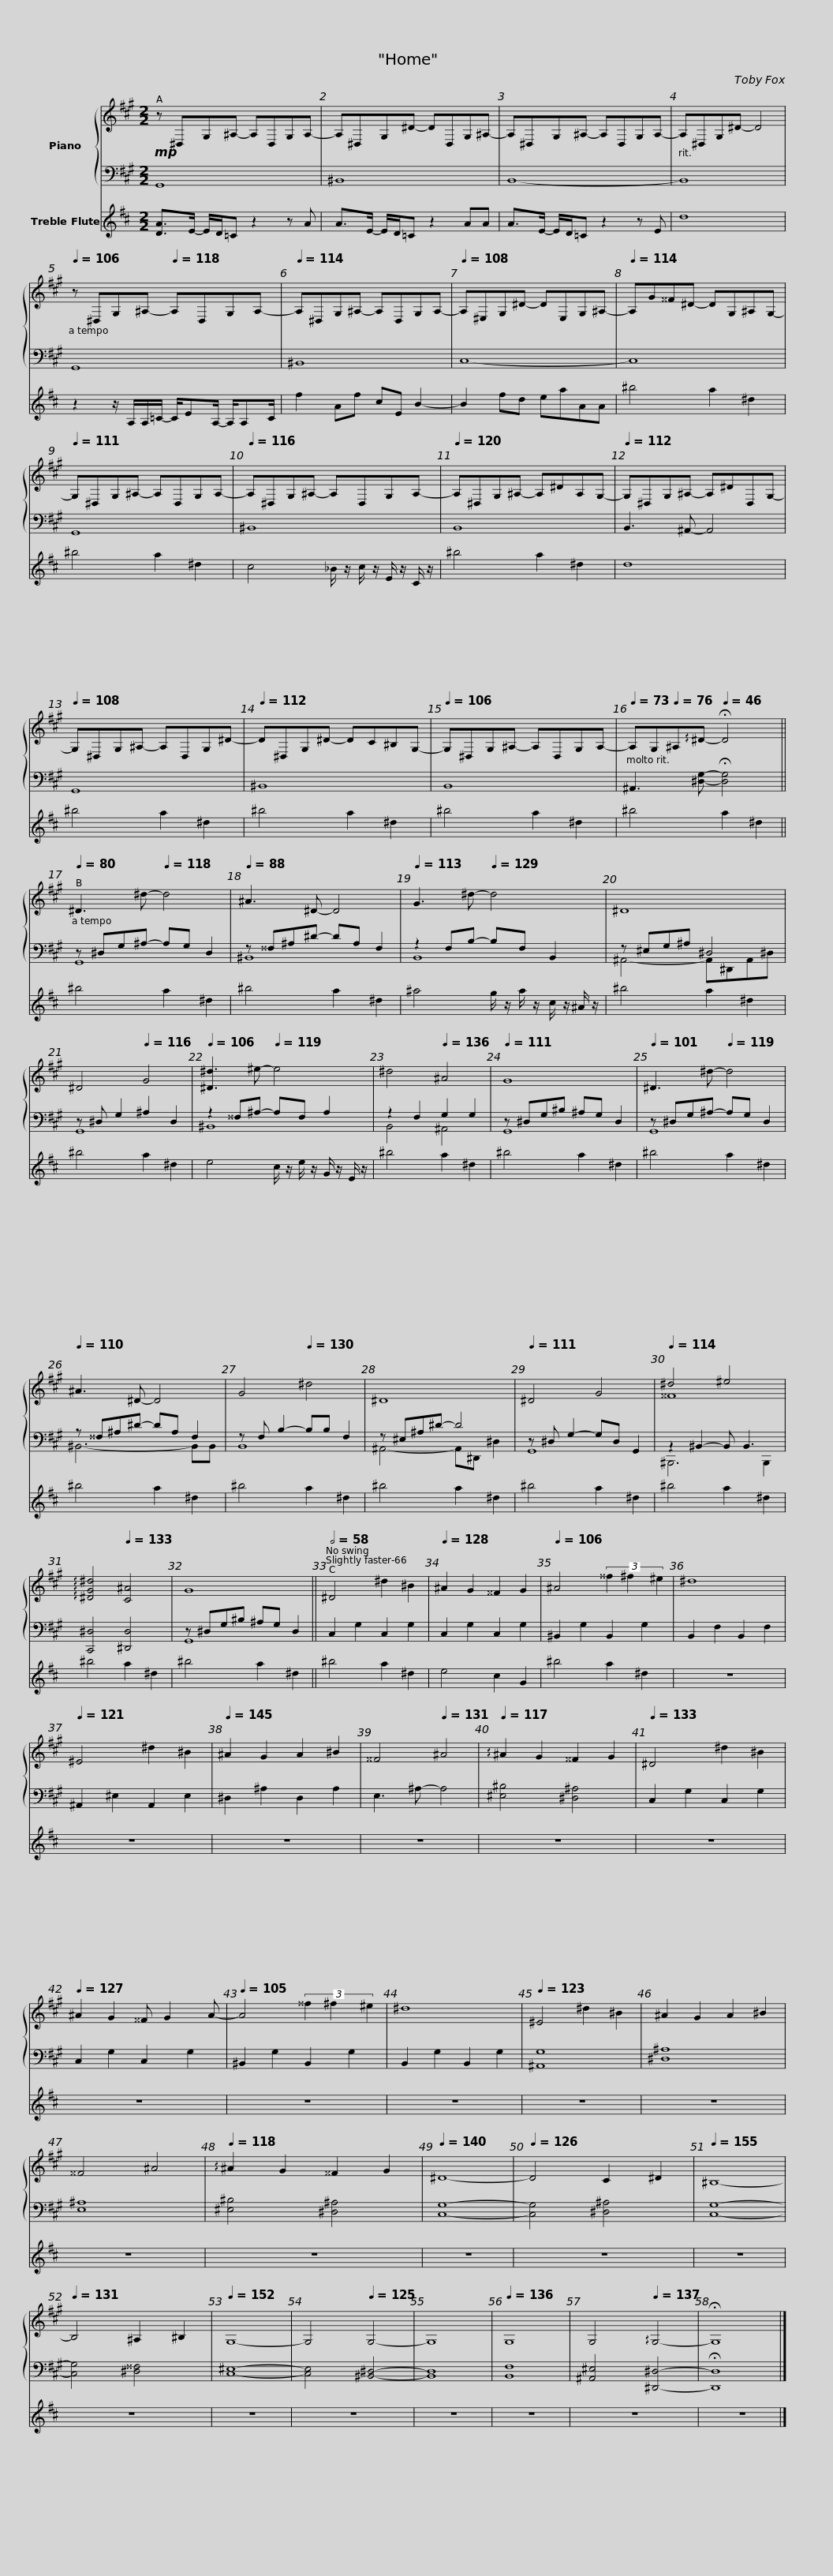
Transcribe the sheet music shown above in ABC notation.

X:1
%%score { ( 1 4 ) | ( 2 3 ) } 5
L:1/8
M:2/2
I:linebreak $
K:A
V:1 treble
V:4 treble
V:2 bass
V:3 bass
V:5 treble transpose=7
V:1
!mp! z ^D,G,^A,- A,D,G,A,- | A,^D,G,^D- DD,G,^A,- | A,^D,G,^A,- A,D,G,A,- |$ A,^D,G,^D- D4 |[Q:1/4=106] z ^D,G,^A,-[Q:1/4=118] A,D,G,A,- | %5
[Q:1/4=114] A,^D,G,^A,- A,D,G,A,- |$[Q:1/4=108] A,^E,G,^D- DE,G,^A,- |[Q:1/4=114] A,G^^F^D- DG,^A,G,- |[Q:1/4=111] G,^D,G,^A,- A,D,G,A,- |$[Q:1/4=116] A,^D,G,^A,- A,D,G,A,- | %10
[Q:1/4=120] A,^D,G,^A,- A,^DA,G,- |[Q:1/4=112] G,^D,G,^A,- A,^DD,G,- |$[Q:1/4=108] G,^D,G,^A,- A,D,G,^D- |[Q:1/4=112] D^D,G,^D- DC^B,G,- |[Q:1/4=106] G,^D,G,^A,- A,D,G,A,- |$ %15
[Q:1/4=73] A,G,[Q:1/4=76]^A,!arpeggio!^D-[Q:1/4=46] !fermata!D4 ||[Q:1/4=80] ^D3 ^d-[Q:1/4=118] d4 |[Q:1/4=88] ^A3 ^D- D4[Q:1/4=110] |$[Q:1/4=113] G3 ^d-[Q:1/4=129] d4 |[Q:1/4=86] ^D8[Q:1/4=107] |$ %20
[Q:1/4=106] ^D4[Q:1/4=116] G4 |[Q:1/4=106] [^D^d]3 ^e-[Q:1/4=119] e4 |[Q:1/4=114] ^d4[Q:1/4=136] ^A4 |[Q:1/4=111] G8 |$[Q:1/4=101] ^D3 ^d-[Q:1/4=119] d4 | %25
[Q:1/4=110] ^A3 ^D- D4 |[Q:1/4=106] G4[Q:1/4=130] ^d4 |$ ^D8[Q:1/4=129][Q:1/4=100] |[Q:1/4=111] ^D4 G4 |[Q:1/4=114] ^d4 ^e4 | %30
[Q:1/4=109] !arpeggio![^DG^d]4[Q:1/4=133] [C^A]4 |$[Q:1/4=98] G8[Q:1/4=116] ||$[Q:1/2=58] ^D4 ^d2 ^B2 |[Q:1/4=128] ^A2 G2 ^^F2 G2 |[Q:1/4=106] ^A4 (3^^f2 ^f2 ^e2 | %35
[Q:1/4=141] ^d8[Q:1/4=164][Q:1/4=101] |$[Q:1/4=121] ^E4 ^d2 ^B2 |[Q:1/4=145] ^A2 G2 A2 ^B2 |[Q:1/4=96] ^^F4[Q:1/4=131] ^A4 |[Q:1/4=117] !arpeggio!^A2 G2 ^^F2 G2 |$ %40
[Q:1/4=133] ^D4 ^d2 ^B2 |[Q:1/4=127] ^A2 G2 ^^F G2 A- |[Q:1/4=105] A4 (3^^f2 ^f2 ^e2 |[Q:1/4=132] ^d8[Q:1/4=164][Q:1/4=84] |$[Q:1/4=123] ^E4 ^d2 ^B2 | %45
 ^A2 G2 A2 ^B2 | ^^F4 ^A4 |[Q:1/4=118] !arpeggio!^A2 G2 ^^F2 G2 |[Q:1/4=140] ^D8- |$[Q:1/4=126] D4 C2 ^D2 | %50
[Q:1/4=155] ^B,8- |[Q:1/4=131] B,4 ^A,2 ^B,2 |[Q:1/4=152] G,8- |[Q:1/4=144] G,4[Q:1/4=125] G,4- |$ G,8 | %55
[Q:1/4=136] G,8 |[Q:1/4=113] G,4[Q:1/4=137] !arpeggio!G,4- | !fermata!G,8 |] %58
V:2
 G,,8 | ^B,,8 | B,,8- |$ B,,8 | G,,8 | %5
 ^B,,8 |$ C,8- | C,8 | G,,8 |$ ^B,,8 | %10
 B,,8 | B,,3 ^A,,- A,,4 |$ G,,8 | ^B,,8 | B,,8 |$ %15
 ^A,,3 [^D,G,]- !fermata![D,G,]4 || z ^D,G,^A,- A,G, D,2 | z ^^F,^A,^D- DA, F,2 |$ z2 F,B,- B,F, B,,2 | z ^E,G,^A, ^D,4 |$ %20
 z ^D, G,2 ^A,2 D,2 | z2 ^^F,^A,- A,F, A,2 | z2 F,2 G,2 G,2 | z ^D,G,^B, ^A,G, D,2 |$ z ^D,G,^A,- A,G, D,2 | %25
 z ^^F,^A,^D- DA, F,2 | z F, B,2- B,B, F,2 |$ z ^E,^A,^D- D4 | z ^D, G,2- G,D, G,,2 | z2 ^B,,2- B,, B,,3 | %30
 [C,,^D,]4 [^D,,D,]4 |$ z ^D,G,^B, ^A,G, D,2 ||$ C,2 G,2 C,2 G,2 | C,2 G,2 C,2 G,2 | ^B,,2 G,2 B,,2 G,2 | %35
 B,,2 F,2 B,,2 F,2 |$ ^A,,2 ^E,2 A,,2 E,2 | ^D,2 ^A,2 D,2 A,2 | E,3 ^A,- A,4 | [^E,^B,]4 [^D,^A,]4 |$ %40
 C,2 G,2 C,2 G,2 | C,2 G,2 C,2 G,2 | ^B,,2 G,2 B,,2 G,2 | B,,2 G,2 B,,2 G,2 |$ [^A,,G,]8 | %45
 [^D,^A,]8 | [E,^A,]8 | [^E,^B,]4 [^D,^A,]4 | [C,G,]8- |$ [C,G,]4 [^D,^A,]4 | %50
 [C,G,]8- | [C,G,]4 [^D,^^F,]4 | [C,^E,]8- | [C,E,]4 [^B,,^D,]4- |$ [B,,D,]8 | %55
 [B,,F,]8 | [^A,,^E,]4 [^D,,^D,]4- | !fermata![D,,D,]8 |] %58
V:3
 x8 | x8 | x8 |$ x8 | x8 | %5
 x8 |$ x8 | x8 | x8 |$ x8 | %10
 x8 | x8 |$ x8 | x8 | x8 |$ %15
 x8 || G,,8 | ^B,,8 |$ B,,8 | ^A,,4- A,,^D,,A,,^D, |$ %20
 G,,8 | ^B,,8 | B,,4 ^A,,4 | G,,8 |$ G,,8 | %25
 ^B,,6- B,,B,, | B,,8 |$ ^A,,4- A,,^D,, ^D,2 | G,,8 | ^B,,,6 B,,,2 | %30
 x8 |$ G,,8 ||$ x8 | x8 | x8 | %35
 x8 |$ x8 | x8 | x8 | x8 |$ %40
 x8 | x8 | x8 | x8 |$ x8 | %45
 x8 | x8 | x8 | x8 |$ x8 | %50
 x8 | x8 | x8 | x8 |$ x8 | %55
 x8 | x8 | x8 |] %58
V:4
 x8 | x8 | x8 |$ x8 | x8 | %5
 x8 |$ x8 | x8 | x8 |$ x8 | %10
 x8 | x8 |$ x8 | x8 | x8 |$ %15
 x8 || x8 | x8 |$ x8 | x8 |$ %20
 x8 | x8 | x8 | x8 |$ x8 | %25
 x8 | x8 |$ x8 | x8 | ^^F8 | %30
 x8 |$ x8 ||$ x8 | x8 | x8 | %35
 x8 |$ x8 | x8 | x8 | x8 |$ %40
 x8 | x8 | x8 | x8 |$ x8 | %45
 x8 | x8 | x8 | x8 |$ x8 | %50
 x8 | x8 | x8 | x8 |$ x8 | %55
 x8 | x8 | x8 |] %58
V:5
[K:D] [DA]>E- E/D/=C z2 z A | A>E- E/D/=C z2 AA | A>E- E/D/=C z2 z E |$ d8 | z2 z/ A,/A,/=C/- C/EA,/- A,/A,C/ | %5
 f2 Af cE B2- |$ B2 fd eaAA | ^b4 a2 ^d2 | ^b4 a2 ^d2 |$ c4 _B/ z/ c/ z/ E/ z/ C/ z/ | %10
 ^b4 a2 ^d2 | d8 |$ ^b4 a2 ^d2 | ^b4 a2 ^d2 | ^b4 a2 ^d2 |$ %15
 ^b4 a2 ^d2 || ^b4 a2 ^d2 | ^b4 a2 ^d2 |$ ^a4 g/ z/ a/ z/ c/ z/ ^A/ z/ | ^b4 a2 ^d2 |$ %20
 ^b4 a2 ^d2 | e4 c/ z/ e/ z/ G/ z/ E/ z/ | ^b4 a2 ^d2 | ^b4 a2 ^d2 |$ ^b4 a2 ^d2 | %25
 ^b4 a2 ^d2 | ^b4 a2 ^d2 |$ ^b4 a2 ^d2 | ^b4 a2 ^d2 | ^b4 a2 ^d2 | %30
 ^b4 a2 ^d2 |$ ^b4 a2 ^d2 ||$ ^b4 a2 ^d2 | e4 c2 G2 | ^b4 a2 ^d2 | %35
 z8 |$ z8 | z8 | z8 | z8 |$ %40
 z8 | z8 | z8 | z8 |$ z8 | %45
 z8 | z8 | z8 | z8 |$ z8 | %50
 z8 | z8 | z8 | z8 |$ z8 | %55
 z8 | z8 | z8 |] %58
